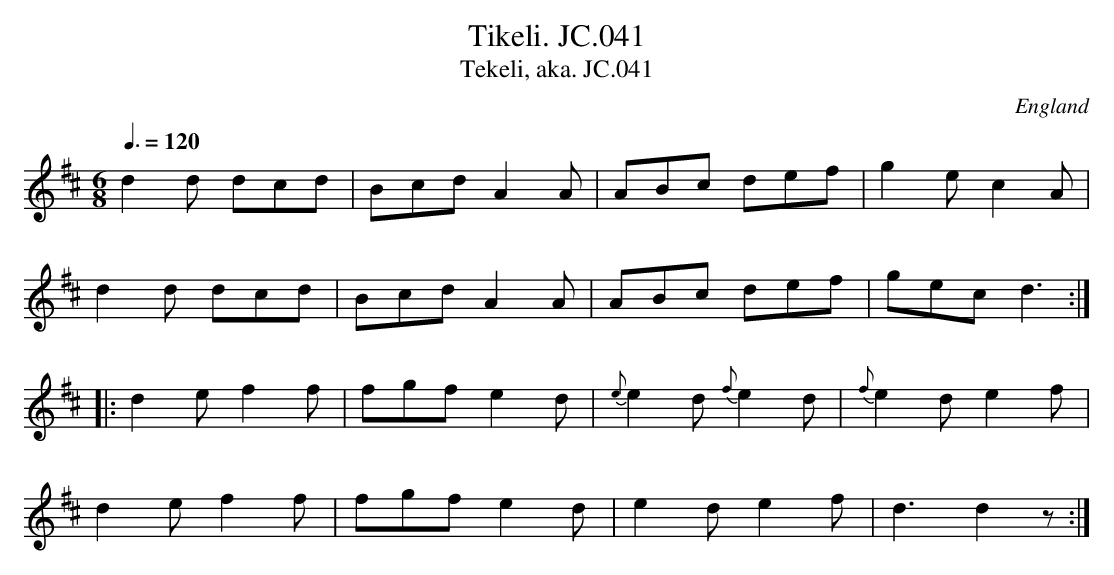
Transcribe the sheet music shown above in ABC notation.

X:1
T:Tikeli. JC.041
T:Tekeli, aka. JC.041
O:England
M:6/8
L:1/8
Q:3/8=120
K:D major
d2d dcd|\
BcdA2A|ABc def|g2ec2A|!
d2d dcd|BcdA2A|ABc def|gecd3:|!
|:d2ef2f|fgfe2d|{e}e2d{f}e2d|{f}e2de2f|!
d2ef2f|fgfe2d|e2de2f|d3d2z:|
